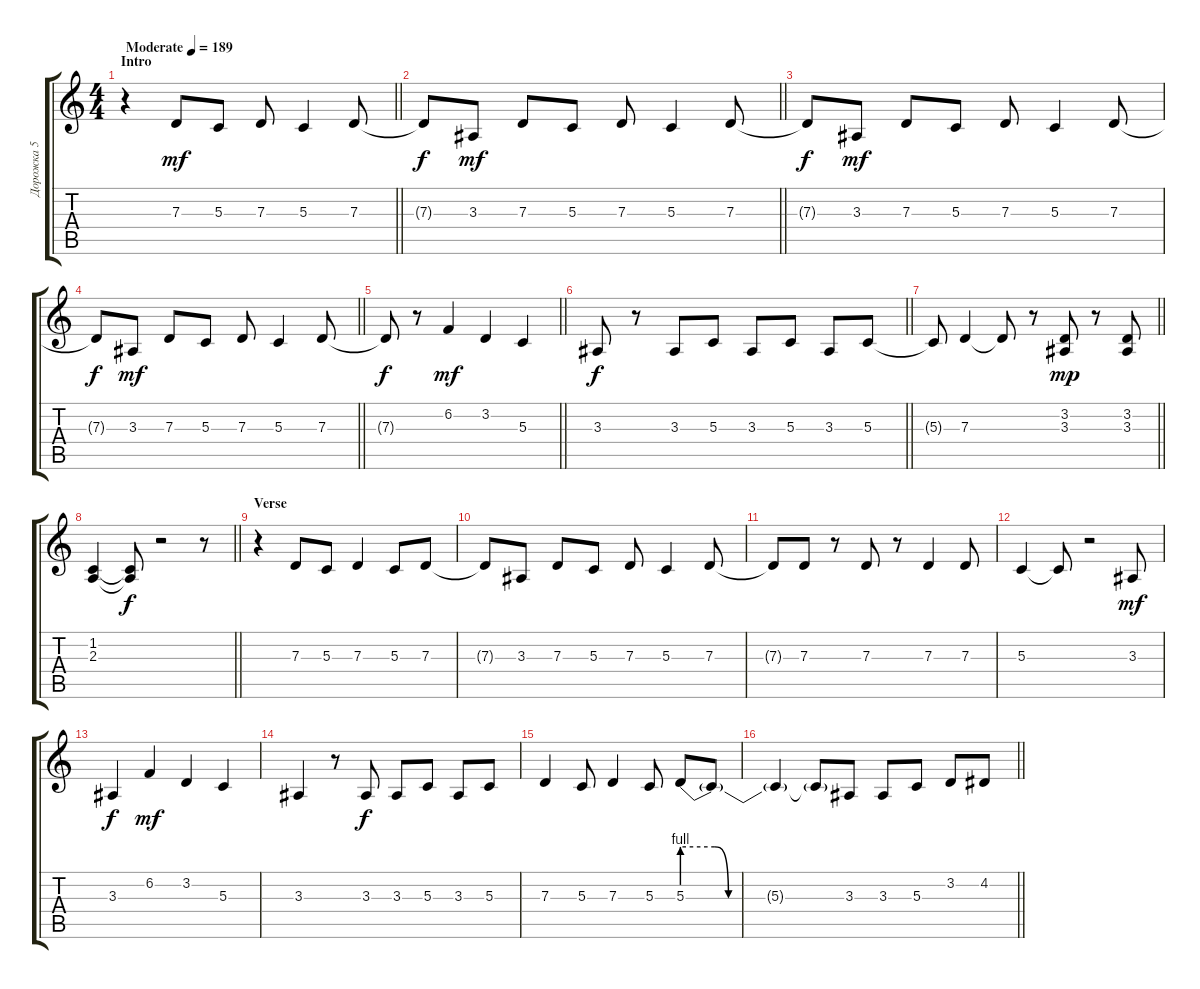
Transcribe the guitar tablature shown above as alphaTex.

\track ("Дорожка 5" "Дорожка 5") {instrument altosax}
\staff {score tabs}
\tuning (E4 B3 G3 D3 A2 E2) {hide}
\ts (4 4)
\section ("" "Intro")
\tempo (189 "Moderate")
\clef g2
\barLineRight lightlight
\ks c
r.4{dy mf instrument altosax} 7.3.8 5.3.8 7.3.8 5.3.4 7.3.8 |
\barLineRight lightlight
7.3{t}.8{dy f} 3.3.8{dy mf} 7.3.8 5.3.8 7.3.8 5.3.4 7.3.8 |
7.3{t}.8{dy f} 3.3.8{dy mf} 7.3.8 5.3.8 7.3.8 5.3.4 7.3.8 |
\barLineRight lightlight
7.3{t}.8{dy f} 3.3.8{dy mf} 7.3.8 5.3.8 7.3.8 5.3.4 7.3.8 |
\barLineRight lightlight
7.3{t}.8{dy f} r.8 6.2.4{dy mf} 3.2.4 5.3.4 |
\barLineRight lightlight
3.3.8{dy f} r.8 3.3.8 5.3.8 3.3.8 5.3.8 3.3.8 5.3.8 |
\barLineRight lightlight
5.3{t}.8 7.3.4 7.3{t}.8 r.8 (3.2 3.3).8{dy mp} r.8 (3.2 3.3).8 |
\barLineRight lightlight
(1.2 2.3).4 (1.2{t} 2.3{t}).8{dy f} r.2 r.8 |
\section ("" "Verse")
r.4 7.3.8 5.3.8 7.3.4 5.3.8 7.3.8 |
7.3{t}.8 3.3.8 7.3.8 5.3.8 7.3.8 5.3.4 7.3.8 |
7.3{t}.8 7.3.8 r.8 7.3.8 r.8 7.3.4 7.3.8 |
5.3.4 5.3{t}.8 r.2 3.3.8{dy mf} |
3.3.4{dy f} 6.2.4{dy mf} 3.2.4 5.3.4 |
3.3.4 r.8 3.3.8{dy f} 3.3.8 5.3.8 3.3.8 5.3.8 |
7.3.4 5.3.8 7.3.4 5.3.8 5.3{be (custom 0 4 12 4 17 0 30 0 60 0)}.8 5.3{t}.8 |
\barLineRight lightlight
5.3{t}.4 5.3{t}.8 3.3.8 3.3.8 5.3.8 3.2.8 4.2.8
